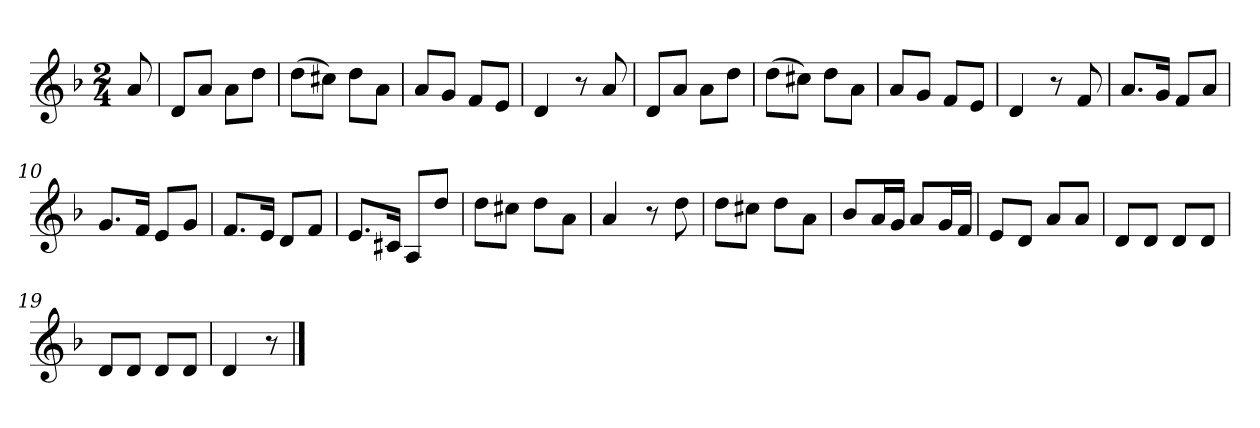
**kern
*part1
*staff1
*k[b-]
*M2/4
*MM120
=
8a
=1
8dL
8aJ
8aL
8ddJ
=2
(8ddL
8cc#XJ)
8ddL
8aJ
=3
8aL
8gJ
8fL
8eJ
=4
4d
8r
8a
=5
8dL
8aJ
8aL
8ddJ
=6
(8ddL
8cc#XJ)
8ddL
8aJ
=7
8aL
8gJ
8fL
8eJ
=8
4d
8r
8f
=9
8.aL
16gJk
8fL
8aJ
=10
8.gL
16fJk
8eL
8gJ
=11
8.fL
16eJk
8dL
8fJ
=12
8.eL
16c#XJk
8AL
8ddJ
=13
8ddL
8cc#XJ
8ddL
8aJ
=14
4a
8r
8dd
=15
8ddL
8cc#XJ
8ddL
8aJ
=16
8b-L
16aL
16gJJ
8aL
16gL
16fJJ
=17
8eL
8dJ
8aL
8aJ
=18
8dL
8dJ
8dL
8dJ
=19
8dL
8dJ
8dL
8dJ
=20
4d
8r
==
*-
